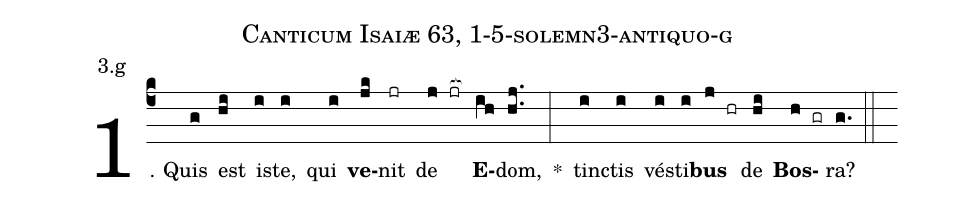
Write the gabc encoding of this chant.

name: Canticum Isaiæ 63, 1-5-solemn3-antiquo-g;
annotation: 3.g;
%%
(c4)1. Quis(g) est(hi) is(i)te,(i) qui(i) <b>ve</b>(jk)nit(jr) de(j jr[ocb:1{]) <b>E</b>(ih[ocb:0}])dom,(hj..) *(:) tinc(i)tis(i) vés(i)ti(i)<b>bus</b>(j hr) de(hi) <b>Bos</b>(h gr)ra?(g.) (::)
